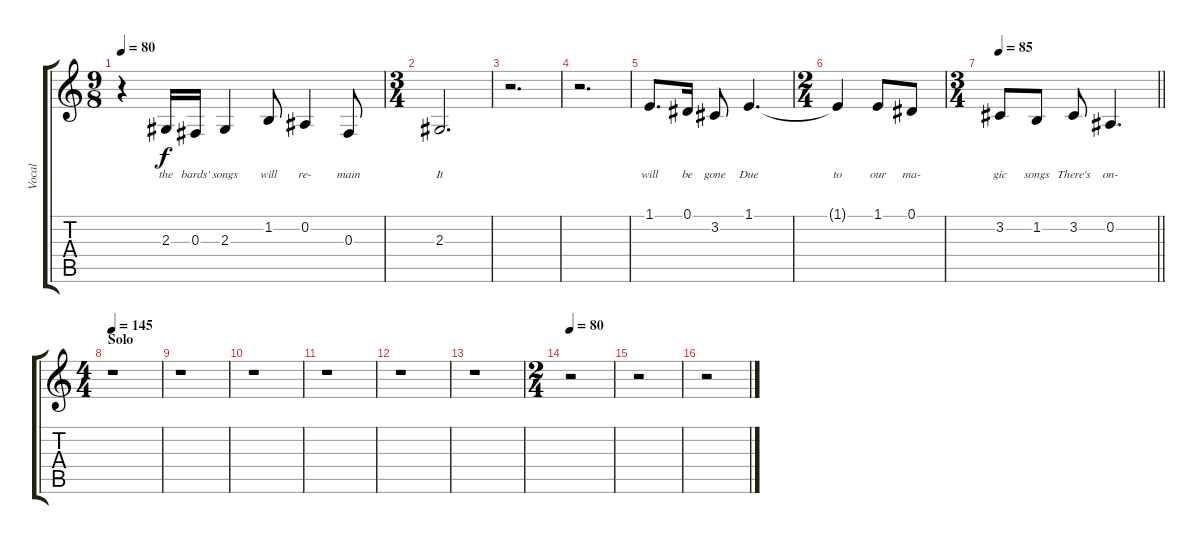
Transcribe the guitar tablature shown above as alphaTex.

\track ("Vocal" "Vocal") {instrument flute}
\staff {score tabs}
\tuning (Eb4 Bb3 Gb3 Db3 Ab2 Eb2) {hide}
\ts (9 8)
\tempo 80
\clef g2
\ks aminor
r.4{dy f} 2.3.16{lyrics (0 "the") lyrics (1 "") lyrics (2 "") lyrics (3 "") lyrics (4 "")} 0.3.16{lyrics (0 "bards'") lyrics (1 "") lyrics (2 "") lyrics (3 "") lyrics (4 "")} 2.3.4{lyrics (0 "songs") lyrics (1 "") lyrics (2 "") lyrics (3 "") lyrics (4 "")} 1.2.8{lyrics (0 "will") lyrics (1 "") lyrics (2 "") lyrics (3 "") lyrics (4 "")} 0.2.4{lyrics (0 "re-") lyrics (1 "") lyrics (2 "") lyrics (3 "") lyrics (4 "")} 0.3.8{lyrics (0 "main") lyrics (1 "") lyrics (2 "") lyrics (3 "") lyrics (4 "")} |
\ts (3 4)
2.3.2{d lyrics (0 "It") lyrics (1 "") lyrics (2 "") lyrics (3 "") lyrics (4 "")} |
r.2{d} |
r.2{d} |
1.1.8{d lyrics (0 "will") lyrics (1 "") lyrics (2 "") lyrics (3 "") lyrics (4 "")} 0.1.16{lyrics (0 "be") lyrics (1 "") lyrics (2 "") lyrics (3 "") lyrics (4 "")} 3.2.8{lyrics (0 "gone") lyrics (1 "") lyrics (2 "") lyrics (3 "") lyrics (4 "")} 1.1.4{d lyrics (0 "Due") lyrics (1 "") lyrics (2 "") lyrics (3 "") lyrics (4 "")} |
\ts (2 4)
1.1{t}.4{lyrics (0 "to") lyrics (1 "") lyrics (2 "") lyrics (3 "") lyrics (4 "")} 1.1.8{lyrics (0 "our") lyrics (1 "") lyrics (2 "") lyrics (3 "") lyrics (4 "")} 0.1.8{lyrics (0 "ma-") lyrics (1 "") lyrics (2 "") lyrics (3 "") lyrics (4 "")} |
\ts (3 4)
\tempo 85
\barLineRight lightlight
3.2.8{lyrics (0 "gic") lyrics (1 "") lyrics (2 "") lyrics (3 "") lyrics (4 "")} 1.2.8{lyrics (0 "songs") lyrics (1 "") lyrics (2 "") lyrics (3 "") lyrics (4 "")} 3.2.8{lyrics (0 "There's") lyrics (1 "") lyrics (2 "") lyrics (3 "") lyrics (4 "")} 0.2.4{d lyrics (0 "on-") lyrics (1 "") lyrics (2 "") lyrics (3 "") lyrics (4 "")} |
\ts (4 4)
\section ("" "Solo")
\tempo 145
r.1 |
r.1 |
r.1 |
r.1 |
r.1 |
r.1 |
\ts (2 4)
\tempo 80
r.2 |
r.2 |
r.2
